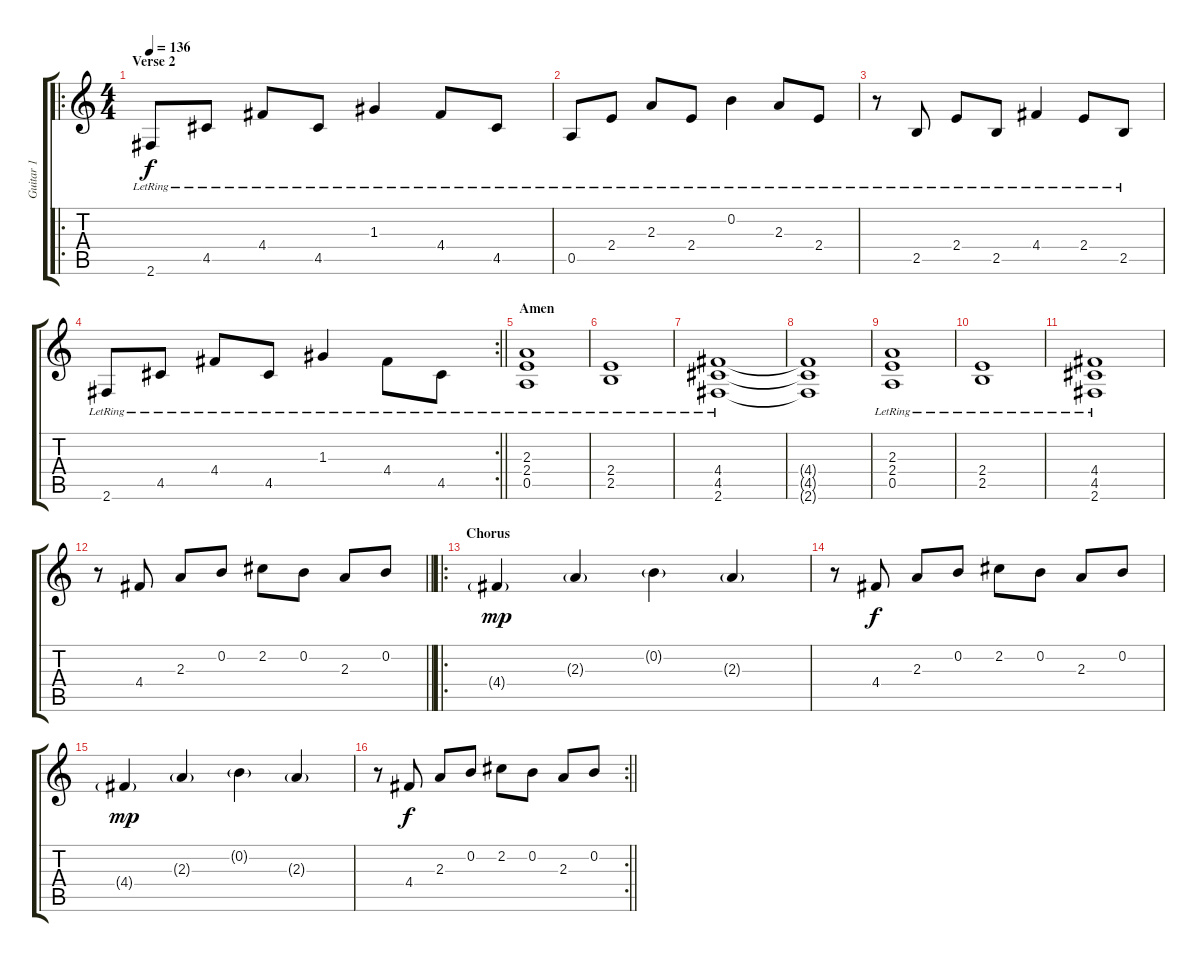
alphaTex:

\track ("Guitar 1" "Guitar 1") {instrument acousticguitarsteel}
\staff {score tabs}
\tuning (E4 B3 G3 D3 A2 E2) {hide}
\ro
\ts (4 4)
\section ("" "Verse 2")
\tempo 136
\clef g2
\ks c
2.6{lr}.8{dy f} 4.5{lr}.8 4.4{lr}.8 4.5{lr}.8 1.3{lr}.4 4.4{lr}.8 4.5{lr}.8 |
0.5{lr}.8 2.4{lr}.8 2.3{lr}.8 2.4{lr}.8 0.2{lr}.4 2.3{lr}.8 2.4{lr}.8 |
r.8 2.5{lr}.8 2.4{lr}.8 2.5{lr}.8 4.4{lr}.4 2.4{lr}.8 2.5{lr}.8 |
\rc 2
\barLineRight lightlight
2.6{lr}.8 4.5{lr}.8 4.4{lr}.8 4.5{lr}.8 1.3{lr}.4 4.4{lr}.8{beam Down} 4.5{lr}.8{beam Down} |
\section ("" "Amen")
(2.3{lr} 2.4 0.5{lr}).1 |
(2.4{lr} 2.5{lr}).1 |
(4.4{lr} 4.5 2.6{lr}).1 |
(4.4{t} 4.5{t} 2.6{t}).1 |
(2.3{lr} 2.4 0.5{lr}).1 |
(2.4{lr} 2.5{lr}).1 |
(4.4{lr} 4.5 2.6{lr}).1 |
\barLineRight lightlight
r.8 4.4.8{volume 5 instrument distortionguitar} 2.3.8 0.2.8 2.2.8 0.2.8 2.3.8 0.2.8 |
\ro
\section ("" "Chorus")
4.4{g}.4{dy mp} 2.3{g}.4 0.2{g}.4 2.3{g}.4 |
r.8 4.4.8{dy f} 2.3.8 0.2.8 2.2.8 0.2.8 2.3.8 0.2.8 |
4.4{g}.4{dy mp} 2.3{g}.4 0.2{g}.4 2.3{g}.4 |
\rc 2
\barLineRight lightlight
r.8 4.4.8{dy f} 2.3.8 0.2.8 2.2.8 0.2.8 2.3.8 0.2.8
